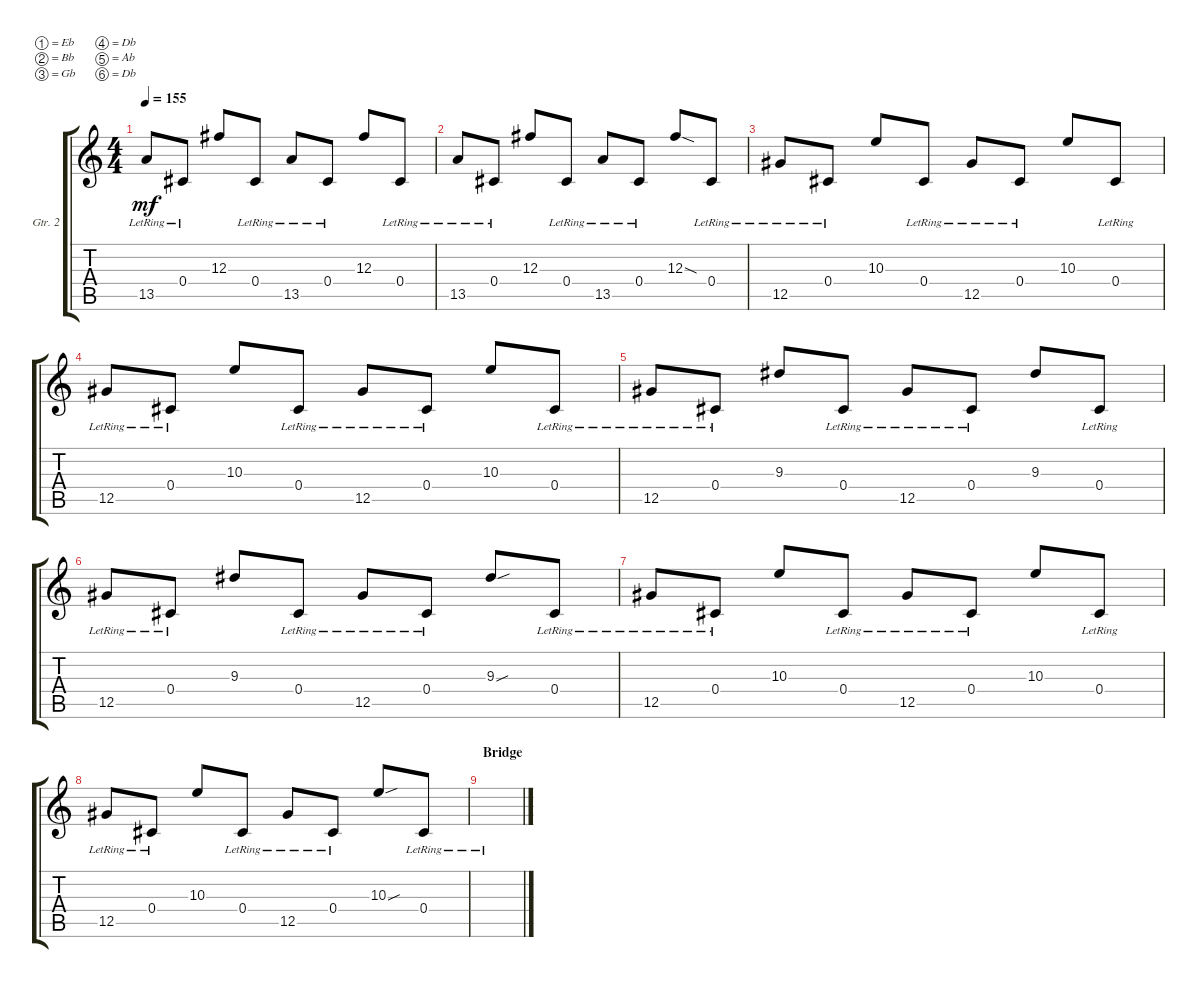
\defaultSystemsLayout 4
\bracketExtendMode groupsimilarinstruments
\firstSystemTrackNameOrientation horizontal
\otherSystemsTrackNameOrientation horizontal
\track ("Electric Guitar" "Gtr. 2") {instrument electricguitarclean}
\staff {score tabs}
\tuning (Eb4 Bb3 Gb3 Db3 Ab2 Db2)
\ts (4 4)
\tempo 155
\clef g2
\ks c
13.5{lr}.8{dy mf} 0.4{lr}.8 12.3.8 0.4{lr}.8 13.5{lr}.8 0.4{lr}.8 12.3.8 0.4{lr}.8 |
13.5{lr}.8 0.4{lr}.8 12.3.8 0.4{lr}.8 13.5{lr}.8 0.4{lr}.8 12.3{sod}.8 0.4{lr}.8 |
12.5{lr}.8 0.4{lr}.8 10.3.8 0.4{lr}.8 12.5{lr}.8 0.4{lr}.8 10.3.8 0.4{lr}.8 |
12.5{lr}.8 0.4{lr}.8 10.3.8 0.4{lr}.8 12.5{lr}.8 0.4{lr}.8 10.3.8 0.4{lr}.8 |
12.5{lr}.8 0.4{lr}.8 9.3.8 0.4{lr}.8 12.5{lr}.8 0.4{lr}.8 9.3.8 0.4{lr}.8 |
12.5{lr}.8 0.4{lr}.8 9.3.8 0.4{lr}.8 12.5{lr}.8 0.4{lr}.8 9.3{sou}.8 0.4{lr}.8 |
12.5{lr}.8 0.4{lr}.8 10.3.8 0.4{lr}.8 12.5{lr}.8 0.4{lr}.8 10.3.8 0.4{lr}.8 |
12.5{lr}.8 0.4{lr}.8 10.3.8 0.4{lr}.8 12.5{lr}.8 0.4{lr}.8 10.3{sou}.8 0.4{lr}.8 |
\section ("" "Bridge")
